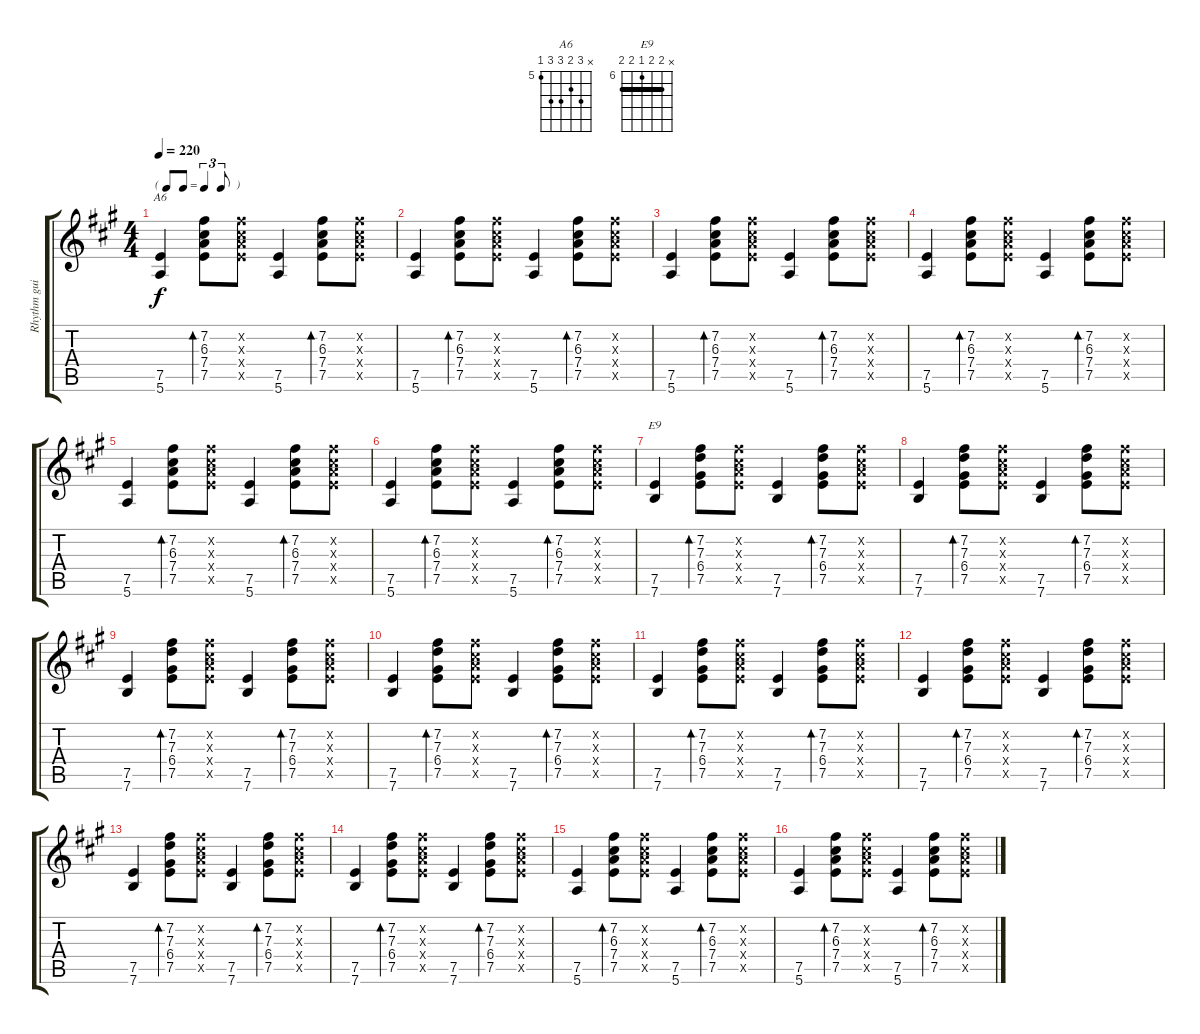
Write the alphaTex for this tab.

\track ("Rhythm guitar" "Rhythm gui") {instrument acousticguitarsteel}
\staff {score tabs}
\tuning (E4 B3 G3 D3 A2 E2) {hide}
\chord ("A6" x 7 6 7 7 5) {firstfret 5}
\chord ("E9" x 7 7 6 7 7) {firstfret 6 barre 7}
\ts (4 4)
\tf triplet8th
\tempo 220
\clef g2
\ks a
(7.5 5.6).4{ch "A6" dy f} (7.2 6.3 7.4 7.5).8{bd 60} (7.2{x} 6.3{x} 7.4{x} 7.5{x}).8 (7.5 5.6).4 (7.2 6.3 7.4 7.5).8{bd 60} (7.2{x} 6.3{x} 7.4{x} 7.5{x}).8 |
(7.5 5.6).4 (7.2 6.3 7.4 7.5).8{bd 60} (7.2{x} 6.3{x} 7.4{x} 7.5{x}).8 (7.5 5.6).4 (7.2 6.3 7.4 7.5).8{bd 60} (7.2{x} 6.3{x} 7.4{x} 7.5{x}).8 |
(7.5 5.6).4 (7.2 6.3 7.4 7.5).8{bd 60} (7.2{x} 6.3{x} 7.4{x} 7.5{x}).8 (7.5 5.6).4 (7.2 6.3 7.4 7.5).8{bd 60} (7.2{x} 6.3{x} 7.4{x} 7.5{x}).8 |
(7.5 5.6).4 (7.2 6.3 7.4 7.5).8{bd 60} (7.2{x} 6.3{x} 7.4{x} 7.5{x}).8 (7.5 5.6).4 (7.2 6.3 7.4 7.5).8{bd 60} (7.2{x} 6.3{x} 7.4{x} 7.5{x}).8 |
(7.5 5.6).4 (7.2 6.3 7.4 7.5).8{bd 60} (7.2{x} 6.3{x} 7.4{x} 7.5{x}).8 (7.5 5.6).4 (7.2 6.3 7.4 7.5).8{bd 60} (7.2{x} 6.3{x} 7.4{x} 7.5{x}).8 |
(7.5 5.6).4 (7.2 6.3 7.4 7.5).8{bd 60} (7.2{x} 6.3{x} 7.4{x} 7.5{x}).8 (7.5 5.6).4 (7.2 6.3 7.4 7.5).8{bd 60} (7.2{x} 6.3{x} 7.4{x} 7.5{x}).8 |
(7.5 7.6).4{ch "E9"} (7.2 7.3 6.4 7.5).8{bd 60} (7.2{x} 6.3{x} 7.4{x} 7.5{x}).8 (7.5 7.6).4 (7.2 7.3 6.4 7.5).8{bd 60} (7.2{x} 6.3{x} 7.4{x} 7.5{x}).8 |
(7.5 7.6).4 (7.2 7.3 6.4 7.5).8{bd 60} (7.2{x} 6.3{x} 7.4{x} 7.5{x}).8 (7.5 7.6).4 (7.2 7.3 6.4 7.5).8{bd 60} (7.2{x} 6.3{x} 7.4{x} 7.5{x}).8 |
(7.5 7.6).4 (7.2 7.3 6.4 7.5).8{bd 60} (7.2{x} 6.3{x} 7.4{x} 7.5{x}).8 (7.5 7.6).4 (7.2 7.3 6.4 7.5).8{bd 60} (7.2{x} 6.3{x} 7.4{x} 7.5{x}).8 |
(7.5 7.6).4 (7.2 7.3 6.4 7.5).8{bd 60} (7.2{x} 6.3{x} 7.4{x} 7.5{x}).8 (7.5 7.6).4 (7.2 7.3 6.4 7.5).8{bd 60} (7.2{x} 6.3{x} 7.4{x} 7.5{x}).8 |
(7.5 7.6).4 (7.2 7.3 6.4 7.5).8{bd 60} (7.2{x} 6.3{x} 7.4{x} 7.5{x}).8 (7.5 7.6).4 (7.2 7.3 6.4 7.5).8{bd 60} (7.2{x} 6.3{x} 7.4{x} 7.5{x}).8 |
(7.5 7.6).4 (7.2 7.3 6.4 7.5).8{bd 60} (7.2{x} 6.3{x} 7.4{x} 7.5{x}).8 (7.5 7.6).4 (7.2 7.3 6.4 7.5).8{bd 60} (7.2{x} 6.3{x} 7.4{x} 7.5{x}).8 |
(7.5 7.6).4 (7.2 7.3 6.4 7.5).8{bd 60} (7.2{x} 6.3{x} 7.4{x} 7.5{x}).8 (7.5 7.6).4 (7.2 7.3 6.4 7.5).8{bd 60} (7.2{x} 6.3{x} 7.4{x} 7.5{x}).8 |
(7.5 7.6).4 (7.2 7.3 6.4 7.5).8{bd 60} (7.2{x} 6.3{x} 7.4{x} 7.5{x}).8 (7.5 7.6).4 (7.2 7.3 6.4 7.5).8{bd 60} (7.2{x} 6.3{x} 7.4{x} 7.5{x}).8 |
(7.5 5.6).4 (7.2 6.3 7.4 7.5).8{bd 60} (7.2{x} 6.3{x} 7.4{x} 7.5{x}).8 (7.5 5.6).4 (7.2 6.3 7.4 7.5).8{bd 60} (7.2{x} 6.3{x} 7.4{x} 7.5{x}).8 |
(7.5 5.6).4 (7.2 6.3 7.4 7.5).8{bd 60} (7.2{x} 6.3{x} 7.4{x} 7.5{x}).8 (7.5 5.6).4 (7.2 6.3 7.4 7.5).8{bd 60} (7.2{x} 6.3{x} 7.4{x} 7.5{x}).8
